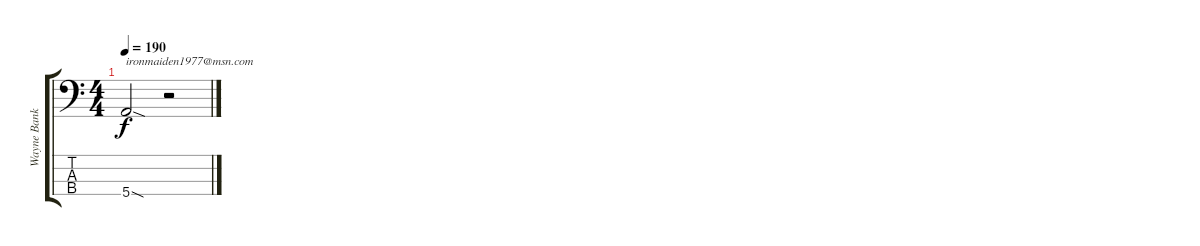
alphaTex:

\track ("Wayne Banks" "Wayne Bank") {instrument electricbasspick}
\staff {score tabs}
\tuning (G2 D2 A1 E1) {hide}
\ts (4 4)
\tempo 190
\clef f4
\ks c
5.4{sod}.2{txt "ironmaiden1977@msn.com" dy f} r.2
